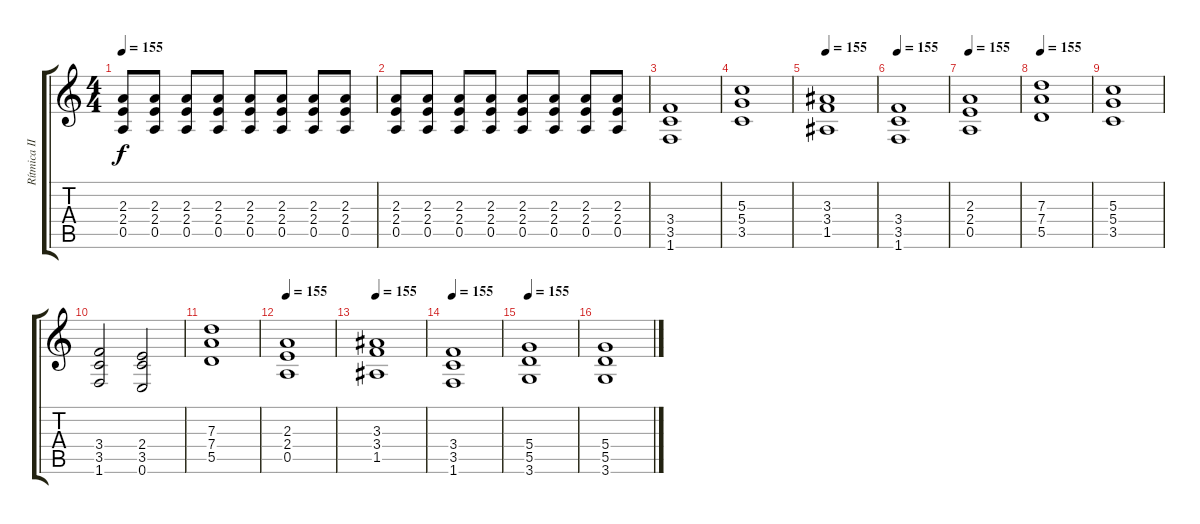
\track ("Rítmica II" "Rítmica II") {instrument distortionguitar}
\staff {score tabs}
\tuning (E4 B3 G3 D3 A2 E2) {hide}
\ts (4 4)
\tempo 155
\clef g2
\ks c
(2.3 2.4 0.5).8{dy f} (2.3 2.4 0.5).8 (2.3 2.4 0.5).8 (2.3 2.4 0.5).8 (2.3 2.4 0.5).8 (2.3 2.4 0.5).8 (2.3 2.4 0.5).8 (2.3 2.4 0.5).8 |
(2.3 2.4 0.5).8 (2.3 2.4 0.5).8 (2.3 2.4 0.5).8 (2.3 2.4 0.5).8 (2.3 2.4 0.5).8 (2.3 2.4 0.5).8 (2.3 2.4 0.5).8 (2.3 2.4 0.5).8 |
(3.4 3.5 1.6).1 |
(5.3 5.4 3.5).1 |
\tempo 155
(3.3 3.4 1.5).1 |
\tempo 155
(3.4 3.5 1.6).1 |
\tempo 155
(2.3 2.4 0.5).1 |
\tempo 155
(7.3 7.4 5.5).1 |
(5.3 5.4 3.5).1 |
(3.4 3.5 1.6).2 (2.4 3.5 0.6).2 |
(7.3 7.4 5.5).1 |
\tempo 155
(2.3 2.4 0.5).1 |
\tempo 155
(3.3 3.4 1.5).1 |
\tempo 155
(3.4 3.5 1.6).1 |
\tempo 155
(5.4 5.5 3.6).1 |
(5.4 5.5 3.6).1
